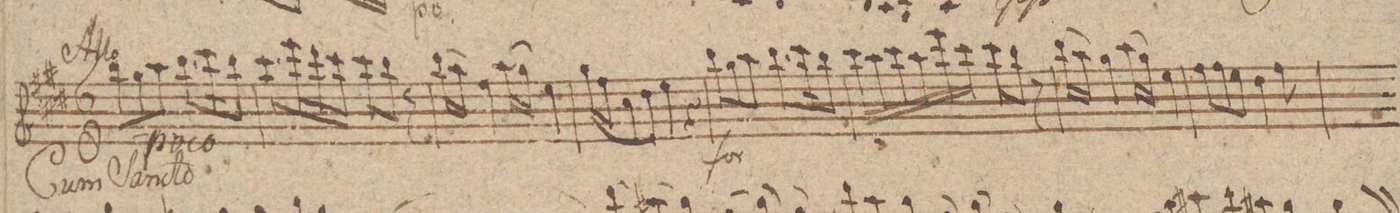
**kern	**dynam
*I"Violino Primo	*
*clefG2	*
*k[f#c#g#d#]	*
*met(c)	*
*M6/8	*
8bb\L	.
8gg#\	.
8aa\J	.
8.bb\L	.
16ccc#\K	.
8bb\J	.
=263	=263
8.ccc#\L	.
16eee\L	.
16ddd#\	.
16ccc#\JJ	.
8ccc#\L	.
8bb\J	.
8r	.
=264	=264
(16bb\LL	.
16aa\JJ)	.
4ff#\	.
(16aa\LL	.
16gg#\JJ)	.
4ee\	.
=265	=265
16gg#\LL	.
16ff#\J	.
8cc#\	.
8dd#\J	.
4ee\	.
8r	.
=266	=266
8bb\L	f
8gg#\	.
8aa\J	.
8.bb\L	.
16ccc#\K	.
8bb\J	.
=267	=267
16ccc#\LL	.
16aa\	.
16ccc#\	.
16aa\	.
16eee\	.
16ccc#\JJ	.
8ccc#\L	.
8bb\J	.
8r	.
=268	=268
(16bb\LL	.
16aa\JJ)	.
4gg#\	.
(16aa\LL	.
16gg#\JJ)	.
4ee\	.
=269	=269
8ff#\L	.
8ff#\	.
8ee\J	.
4dd#\	.
8ff#\	.
=270	=270
*-	*-
